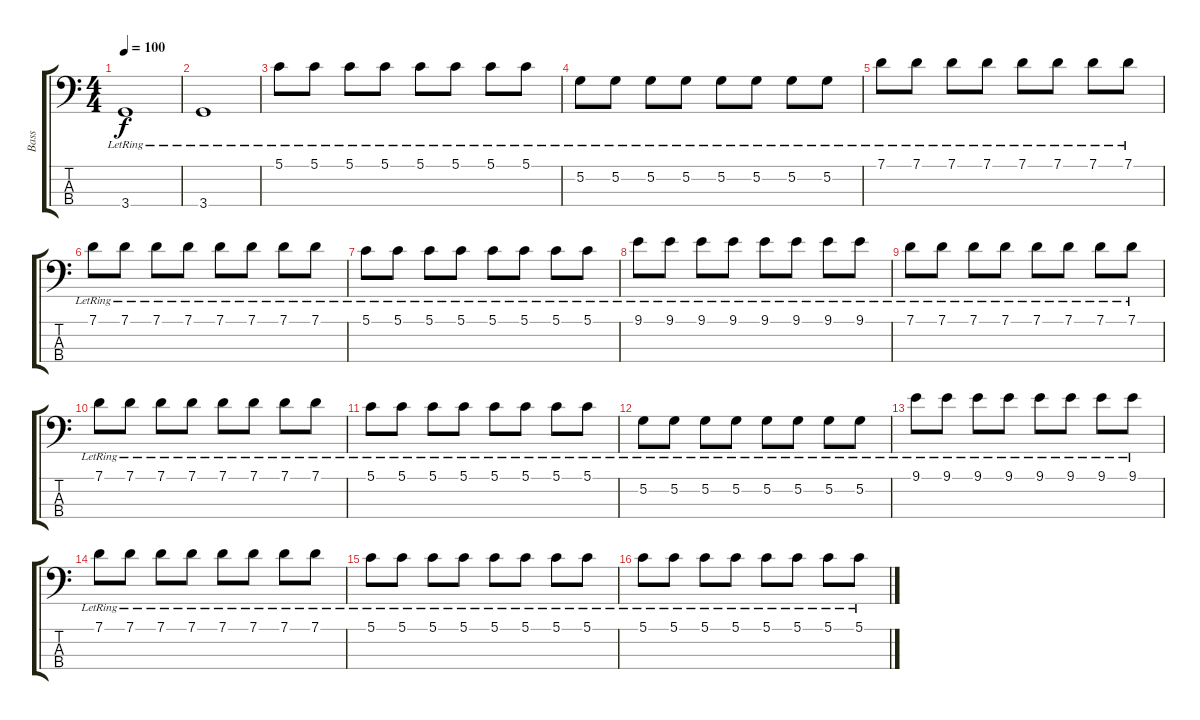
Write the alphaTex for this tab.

\track ("Bass" "Bass") {instrument acousticbass}
\staff {score tabs}
\tuning (G2 D2 A1 E1) {hide}
\ts (4 4)
\tempo 100
\clef f4
\ks c
3.4{lr}.1{dy f} |
3.4{lr}.1 |
5.1{lr}.8 5.1{lr}.8 5.1{lr}.8 5.1{lr}.8 5.1{lr}.8 5.1{lr}.8 5.1{lr}.8 5.1{lr}.8 |
5.2{lr}.8 5.2{lr}.8 5.2{lr}.8 5.2{lr}.8 5.2{lr}.8 5.2{lr}.8 5.2{lr}.8 5.2{lr}.8 |
7.1{lr}.8 7.1{lr}.8 7.1{lr}.8 7.1{lr}.8 7.1{lr}.8 7.1{lr}.8 7.1{lr}.8 7.1{lr}.8 |
7.1{lr}.8 7.1{lr}.8 7.1{lr}.8 7.1{lr}.8 7.1{lr}.8 7.1{lr}.8 7.1{lr}.8 7.1{lr}.8 |
5.1{lr}.8 5.1{lr}.8 5.1{lr}.8 5.1{lr}.8 5.1{lr}.8 5.1{lr}.8 5.1{lr}.8 5.1{lr}.8 |
9.1{lr}.8 9.1{lr}.8 9.1{lr}.8 9.1{lr}.8 9.1{lr}.8 9.1{lr}.8 9.1{lr}.8 9.1{lr}.8 |
7.1{lr}.8 7.1{lr}.8 7.1{lr}.8 7.1{lr}.8 7.1{lr}.8 7.1{lr}.8 7.1{lr}.8 7.1{lr}.8 |
7.1{lr}.8 7.1{lr}.8 7.1{lr}.8 7.1{lr}.8 7.1{lr}.8 7.1{lr}.8 7.1{lr}.8 7.1{lr}.8 |
5.1{lr}.8 5.1{lr}.8 5.1{lr}.8 5.1{lr}.8 5.1{lr}.8 5.1{lr}.8 5.1{lr}.8 5.1{lr}.8 |
5.2{lr}.8 5.2{lr}.8 5.2{lr}.8 5.2{lr}.8 5.2{lr}.8 5.2{lr}.8 5.2{lr}.8 5.2{lr}.8 |
9.1{lr}.8 9.1{lr}.8 9.1{lr}.8 9.1{lr}.8 9.1{lr}.8 9.1{lr}.8 9.1{lr}.8 9.1{lr}.8 |
7.1{lr}.8 7.1{lr}.8 7.1{lr}.8 7.1{lr}.8 7.1{lr}.8 7.1{lr}.8 7.1{lr}.8 7.1{lr}.8 |
5.1{lr}.8 5.1{lr}.8 5.1{lr}.8 5.1{lr}.8 5.1{lr}.8 5.1{lr}.8 5.1{lr}.8 5.1{lr}.8 |
5.1{lr}.8 5.1{lr}.8 5.1{lr}.8 5.1{lr}.8 5.1{lr}.8 5.1{lr}.8 5.1{lr}.8 5.1{lr}.8
